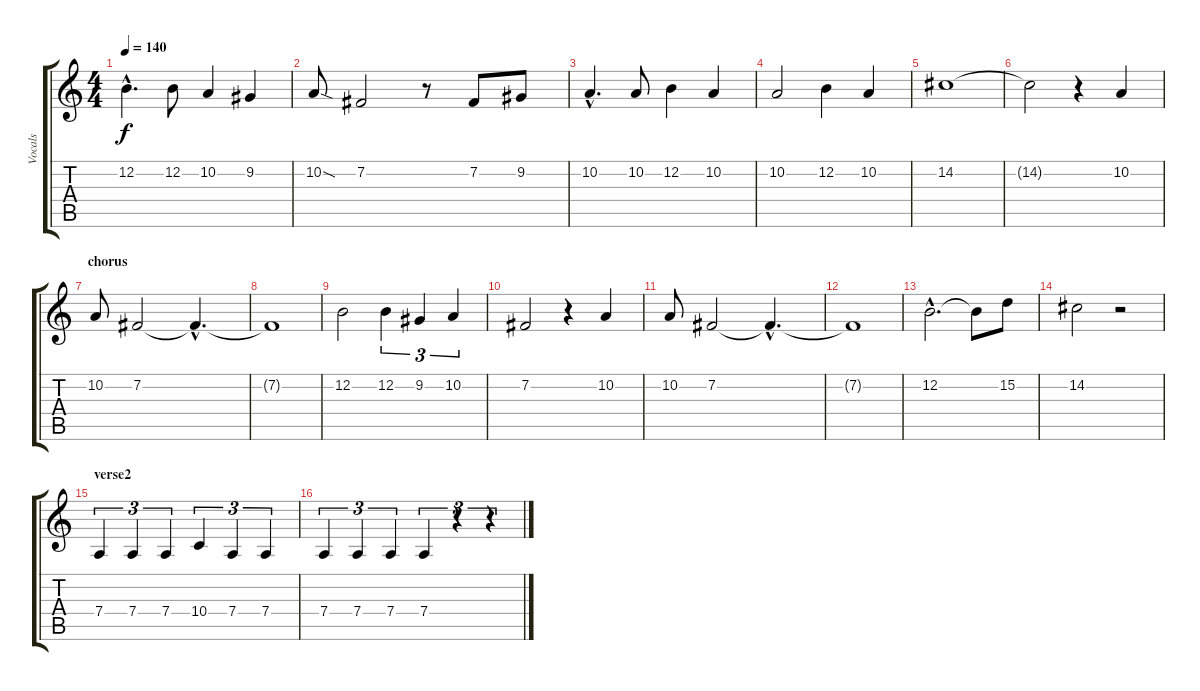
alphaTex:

\track ("Vocals" "Vocals") {instrument flute}
\staff {score tabs}
\tuning (E4 B3 G3 D3 A2 E2) {hide}
\ts (4 4)
\tempo 140
\clef g2
\ks c
12.2{hac}.4{d dy f} 12.2.8 10.2.4 9.2.4 |
10.2{sod}.8 7.2.2 r.8 7.2.8 9.2.8 |
10.2{hac}.4{d} 10.2.8 12.2.4 10.2.4 |
10.2.2 12.2.4 10.2.4 |
14.2.1 |
14.2{t}.2 r.4 10.2.4 |
\section ("" "chorus")
10.2.8 7.2.2 7.2{hac t}.4{d} |
7.2{t}.1 |
12.2.2 12.2.4{tu (3 2)} 9.2.4{tu (3 2)} 10.2.4{tu (3 2)} |
7.2.2 r.4 10.2.4 |
10.2.8 7.2.2 7.2{hac t}.4{d} |
7.2{t}.1 |
12.2{hac}.2{d} 12.2{t}.8 15.2.8 |
14.2.2 r.2 |
\section ("" "verse2")
7.4.4{tu (3 2)} 7.4.4{tu (3 2)} 7.4.4{tu (3 2)} 10.4.4{tu (3 2)} 7.4.4{tu (3 2)} 7.4.4{tu (3 2)} |
7.4.4{tu (3 2)} 7.4.4{tu (3 2)} 7.4.4{tu (3 2)} 7.4.4{tu (3 2)} r.4{tu (3 2)} r.4{tu (3 2)}
